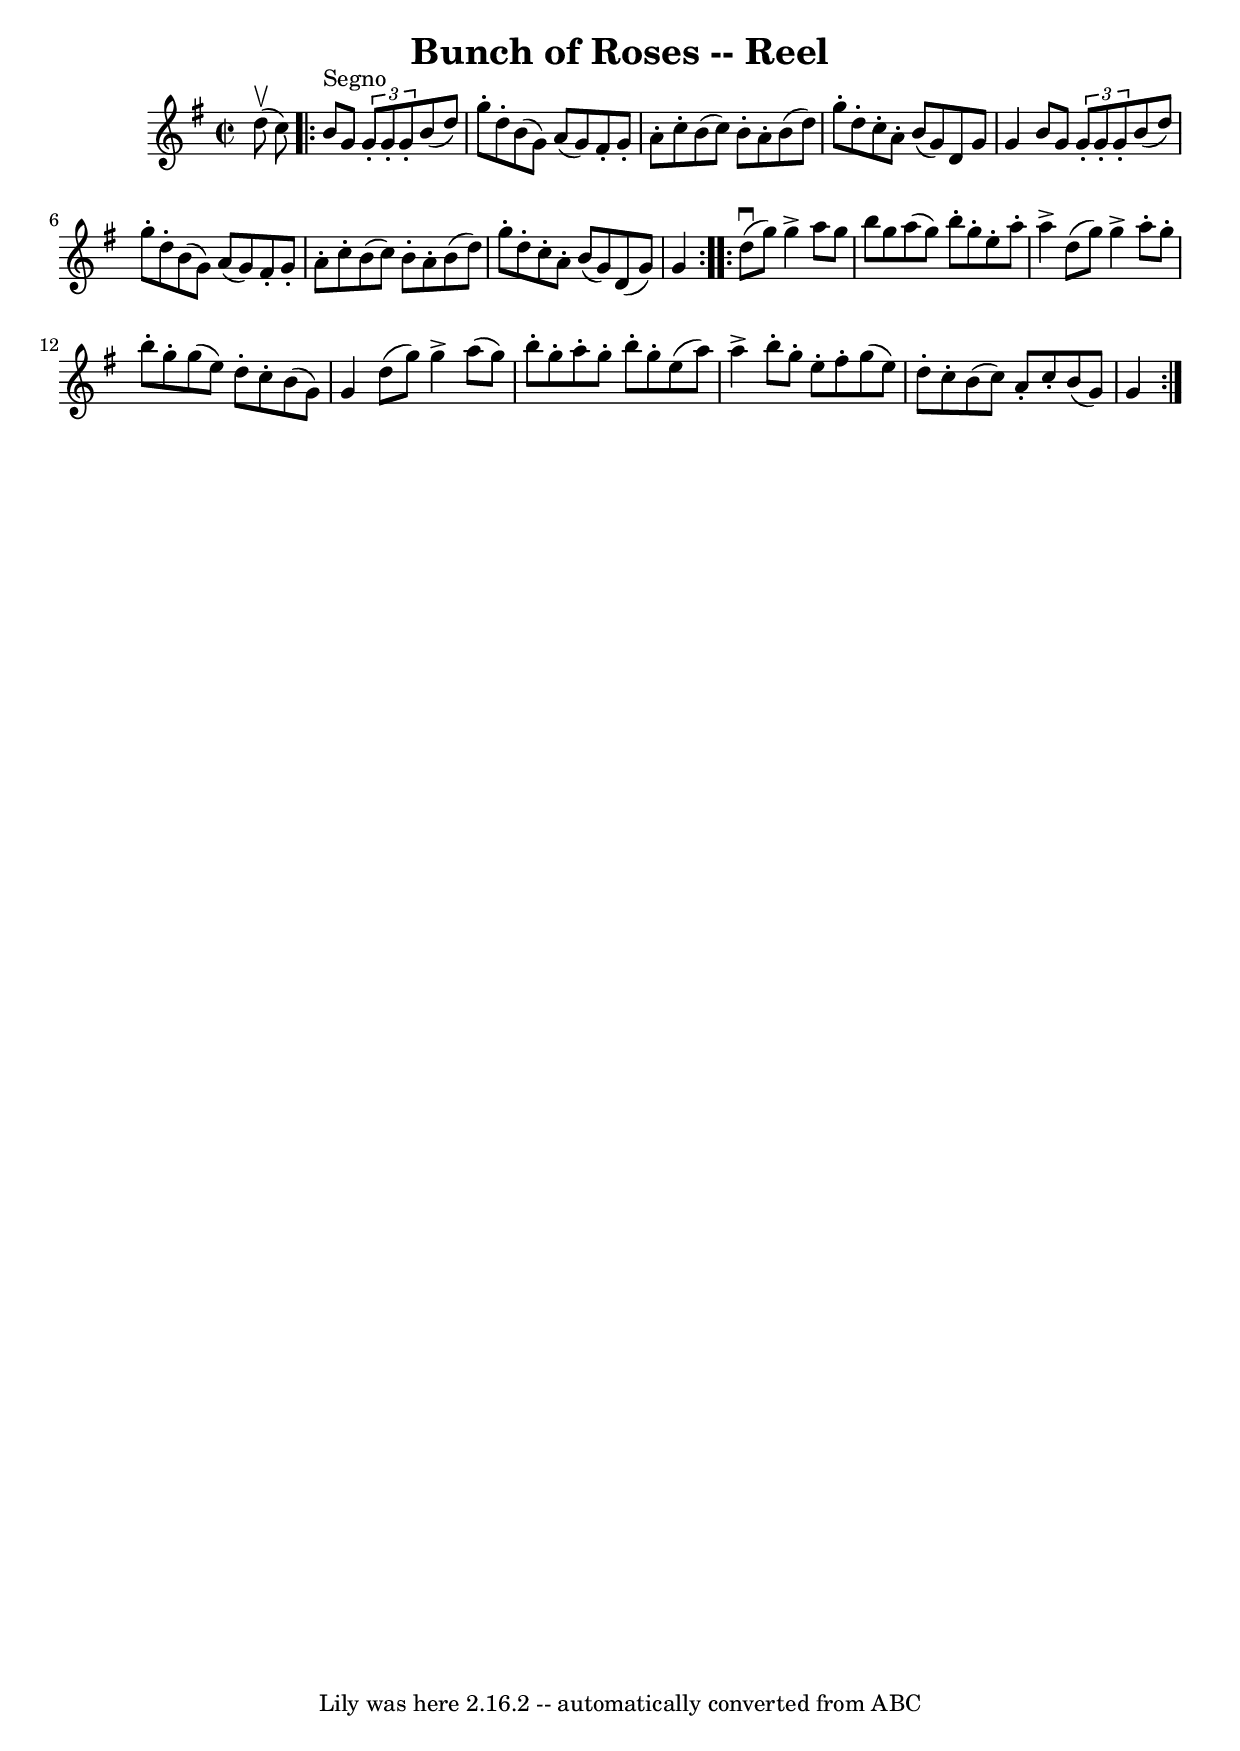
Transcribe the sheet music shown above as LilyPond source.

\version "2.16.2"
\include "Mammoth.ily"
\header {
  %% book = "Ryan's Mammoth Collection"
  crossRefNumber = "1"
  footnotes = "\\\\267"
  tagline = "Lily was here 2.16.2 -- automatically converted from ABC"
  title = "Bunch of Roses -- Reel"

}
voicedefault =  {


  \override Staff.TimeSignature #'style = #'C
  \time 2/2 
  \key g \major
  d''8^\upbow(c''8)   
  \repeat volta 2 {
    b'8^"Segno" g'8    \times 2/3 { g'8-. g'8-. g'8-. 
			       } b'8 (d''8)  
    g''8-. d''8-.   |
    b'8 (g'8) a'8 (g'8) fis'8-.   
    g'8-. a'8-. c''8-.   |
    b'8 (c''8) b'8-. a'8-. b'8 
    (d''8) g''8-. d''8-.   |
    c''8-. a'8-. b'8 (g'8) d'8 g'8 g'4    |
    b'8 g'8    \times 2/3 { g'8-.   
			    g'8-. g'8-. 
			  } b'8 (d''8) g''8-. d''8-.   |
    b'8 (
    g'8) a'8 (g'8) fis'8-. g'8-. a'8-. c''8-.   |
    
    b'8 (c''8) b'8-. a'8-. b'8 (d''8) g''8-. d''8-.   
    |
    c''8-. a'8-. b'8 (g'8) d'8 (g'8) g'4    
  }    
  
  \repeat volta 2 {
    d''8^\downbow(g''8) g''4^\accent a''8 g''8  
    b''8 g''8    |
    a''8 (g''8) b''8-. g''8-. e''8-.   
    a''8-. a''4^\accent   |
    d''8 (g''8) g''4^\accent a''8-. g''8-. b''8-. g''8-.   |
    g''8 (e''8) d''8-.   
    c''8-. b'8 (g'8) g'4    |
    d''8 (g''8) g''4^\accent a''8 (g''8) b''8-. g''8-.   |
    a''8-. g''8-. 
    b''8-. g''8-. e''8 (a''8) a''4^\accent   |
    b''8-.   
    g''8-. e''8-. fis''8-. g''8 (e''8) d''8-. c''8-.   
    |
    b'8 (c''8) a'8-. c''8-. b'8 (g'8) g'4      
  } 
  

}

\score{
  <<

    \context Staff="default"
    {
      \voicedefault 
      
    }

  >>
  \layout {
    
  }
  \midi {
  }

}
